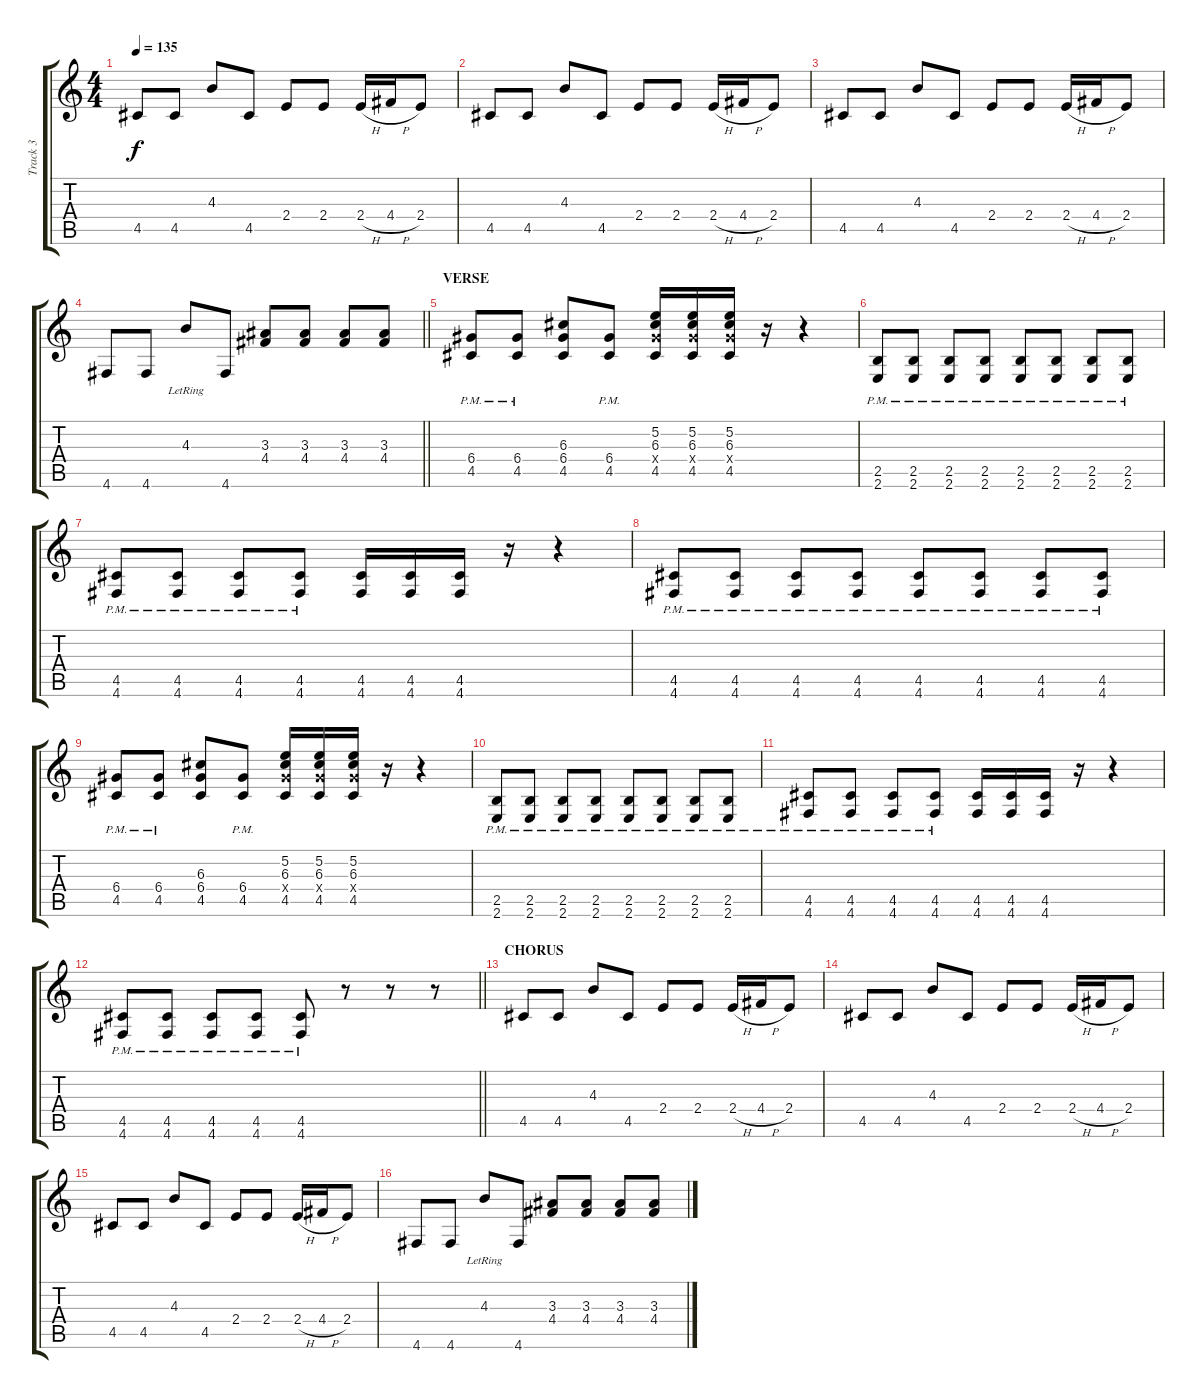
\track ("Track 3" "Track 3") {instrument distortionguitar}
\staff {score tabs}
\tuning (E4 B3 G3 D3 A2 D2) {hide}
\ts (4 4)
\tempo 135
\clef g2
\ks c
4.5.8{dy f} 4.5.8 4.3.8 4.5.8 2.4.8 2.4.8 2.4{h}.16 4.4{h}.16 2.4.8 |
4.5.8 4.5.8 4.3.8 4.5.8 2.4.8 2.4.8 2.4{h}.16 4.4{h}.16 2.4.8 |
4.5.8 4.5.8 4.3.8 4.5.8 2.4.8 2.4.8 2.4{h}.16 4.4{h}.16 2.4.8 |
\barLineRight lightlight
4.6.8 4.6.8 4.3{lr}.8 4.6.8 (3.3 4.4).8 (3.3 4.4).8 (3.3 4.4).8 (3.3 4.4).8 |
\section ("" "VERSE")
(6.4{pm} 4.5{pm}).8 (6.4{pm} 4.5{pm}).8 (6.3 6.4 4.5).8 (6.4{pm} 4.5{pm}).8 (5.2 6.3 6.4{x} 4.5).16 (5.2 6.3 6.4{x} 4.5).16 (5.2 6.3 6.4{x} 4.5).16 r.16 r.4 |
(2.5{pm} 2.6{pm}).8 (2.5{pm} 2.6{pm}).8 (2.5{pm} 2.6{pm}).8 (2.5{pm} 2.6{pm}).8 (2.5{pm} 2.6{pm}).8 (2.5{pm} 2.6{pm}).8 (2.5{pm} 2.6{pm}).8 (2.5{pm} 2.6{pm}).8 |
(4.5{pm} 4.6{pm}).8 (4.5{pm} 4.6{pm}).8 (4.5{pm} 4.6{pm}).8 (4.5{pm} 4.6{pm}).8 (4.5 4.6).16 (4.5 4.6).16 (4.5 4.6).16 r.16 r.4 |
(4.5{pm} 4.6{pm}).8 (4.5{pm} 4.6{pm}).8 (4.5{pm} 4.6{pm}).8 (4.5{pm} 4.6{pm}).8 (4.5{pm} 4.6{pm}).8 (4.5{pm} 4.6{pm}).8 (4.5{pm} 4.6{pm}).8 (4.5{pm} 4.6{pm}).8 |
(6.4{pm} 4.5{pm}).8 (6.4{pm} 4.5{pm}).8 (6.3 6.4 4.5).8 (6.4{pm} 4.5{pm}).8 (5.2 6.3 6.4{x} 4.5).16 (5.2 6.3 6.4{x} 4.5).16 (5.2 6.3 6.4{x} 4.5).16 r.16 r.4 |
(2.5{pm} 2.6{pm}).8 (2.5{pm} 2.6{pm}).8 (2.5{pm} 2.6{pm}).8 (2.5{pm} 2.6{pm}).8 (2.5{pm} 2.6{pm}).8 (2.5{pm} 2.6{pm}).8 (2.5{pm} 2.6{pm}).8 (2.5{pm} 2.6{pm}).8 |
(4.5{pm} 4.6{pm}).8 (4.5{pm} 4.6{pm}).8 (4.5{pm} 4.6{pm}).8 (4.5{pm} 4.6{pm}).8 (4.5 4.6).16 (4.5 4.6).16 (4.5 4.6).16 r.16 r.4 |
\barLineRight lightlight
(4.5{pm} 4.6{pm}).8 (4.5{pm} 4.6{pm}).8 (4.5{pm} 4.6{pm}).8 (4.5{pm} 4.6{pm}).8 (4.5{pm} 4.6{pm}).8 r.8 r.8 r.8 |
\section ("" "CHORUS")
4.5.8 4.5.8 4.3.8 4.5.8 2.4.8 2.4.8 2.4{h}.16 4.4{h}.16 2.4.8 |
4.5.8 4.5.8 4.3.8 4.5.8 2.4.8 2.4.8 2.4{h}.16 4.4{h}.16 2.4.8 |
4.5.8 4.5.8 4.3.8 4.5.8 2.4.8 2.4.8 2.4{h}.16 4.4{h}.16 2.4.8 |
4.6.8 4.6.8 4.3{lr}.8 4.6.8 (3.3 4.4).8 (3.3 4.4).8 (3.3 4.4).8 (3.3 4.4).8
